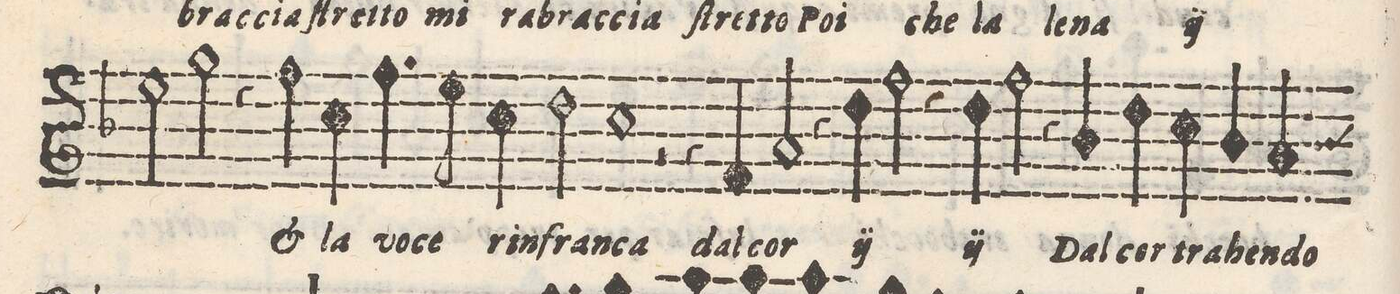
**kern	**text
*I"QVINTO	*
*clefG2	*
*k[b-]	*
*met(C)	*
*M2/1	*
2ee\	-na
2gg\	.
4r	.
*	*Xij
4ff\	[et]
4cc\	la
4.ff\	vo-
=28-	=28-
8ee\	-ce
4cc\	rin-
2dd\	-fran-
1cc	-ca
=29-	=29-
2r	.
4r	.
4f/	dal-
2a/	-cor
4r	.
*	*ij
4dd\	dal-
=30-	=30-
2ff\	-cor
4r	.
4dd\	dal-
2ff\	-cor
*	*Xij
4r	.
4b-y/	Dal-
=31-	=31-
4dd\	-cor
4cc\	tra-
4b-/	-hen-
4a/	-do
*custos:b	*
*-	*-
